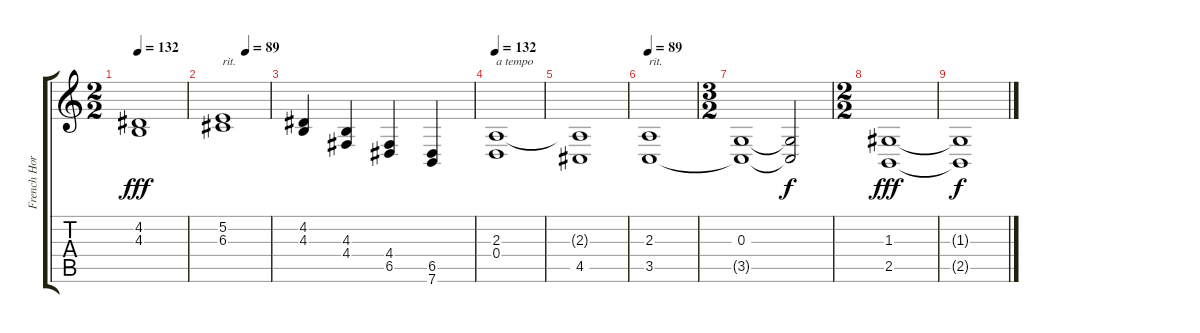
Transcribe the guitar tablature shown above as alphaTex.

\track ("French Horns" "French Hor") {instrument frenchhorn}
\staff {score tabs}
\tuning (E4 B3 G3 D3 A2 E2) {hide}
\ts (2 2)
\tempo 132
\clef g2
\ks c
(4.2 4.3).1{dy fff} |
\tempo (89 0.5)
(5.2 6.3).1{txt "rit."} |
(4.2 4.3).4 (4.3 4.4).4 (4.4 6.5).4 (6.5 7.6).4 |
\tempo 132
(2.3 0.4).1{txt "a tempo"} |
(2.3{t} 4.5).1 |
\tempo 89
(2.3 3.5).1{txt "rit."} |
\ts (3 2)
(0.3 3.5{t}).1 (0.3{t} 3.5{t}).2{dy f} |
\ts (2 2)
(1.3 2.5).1{dy fff} |
(1.3{t} 2.5{t}).1{dy f}
